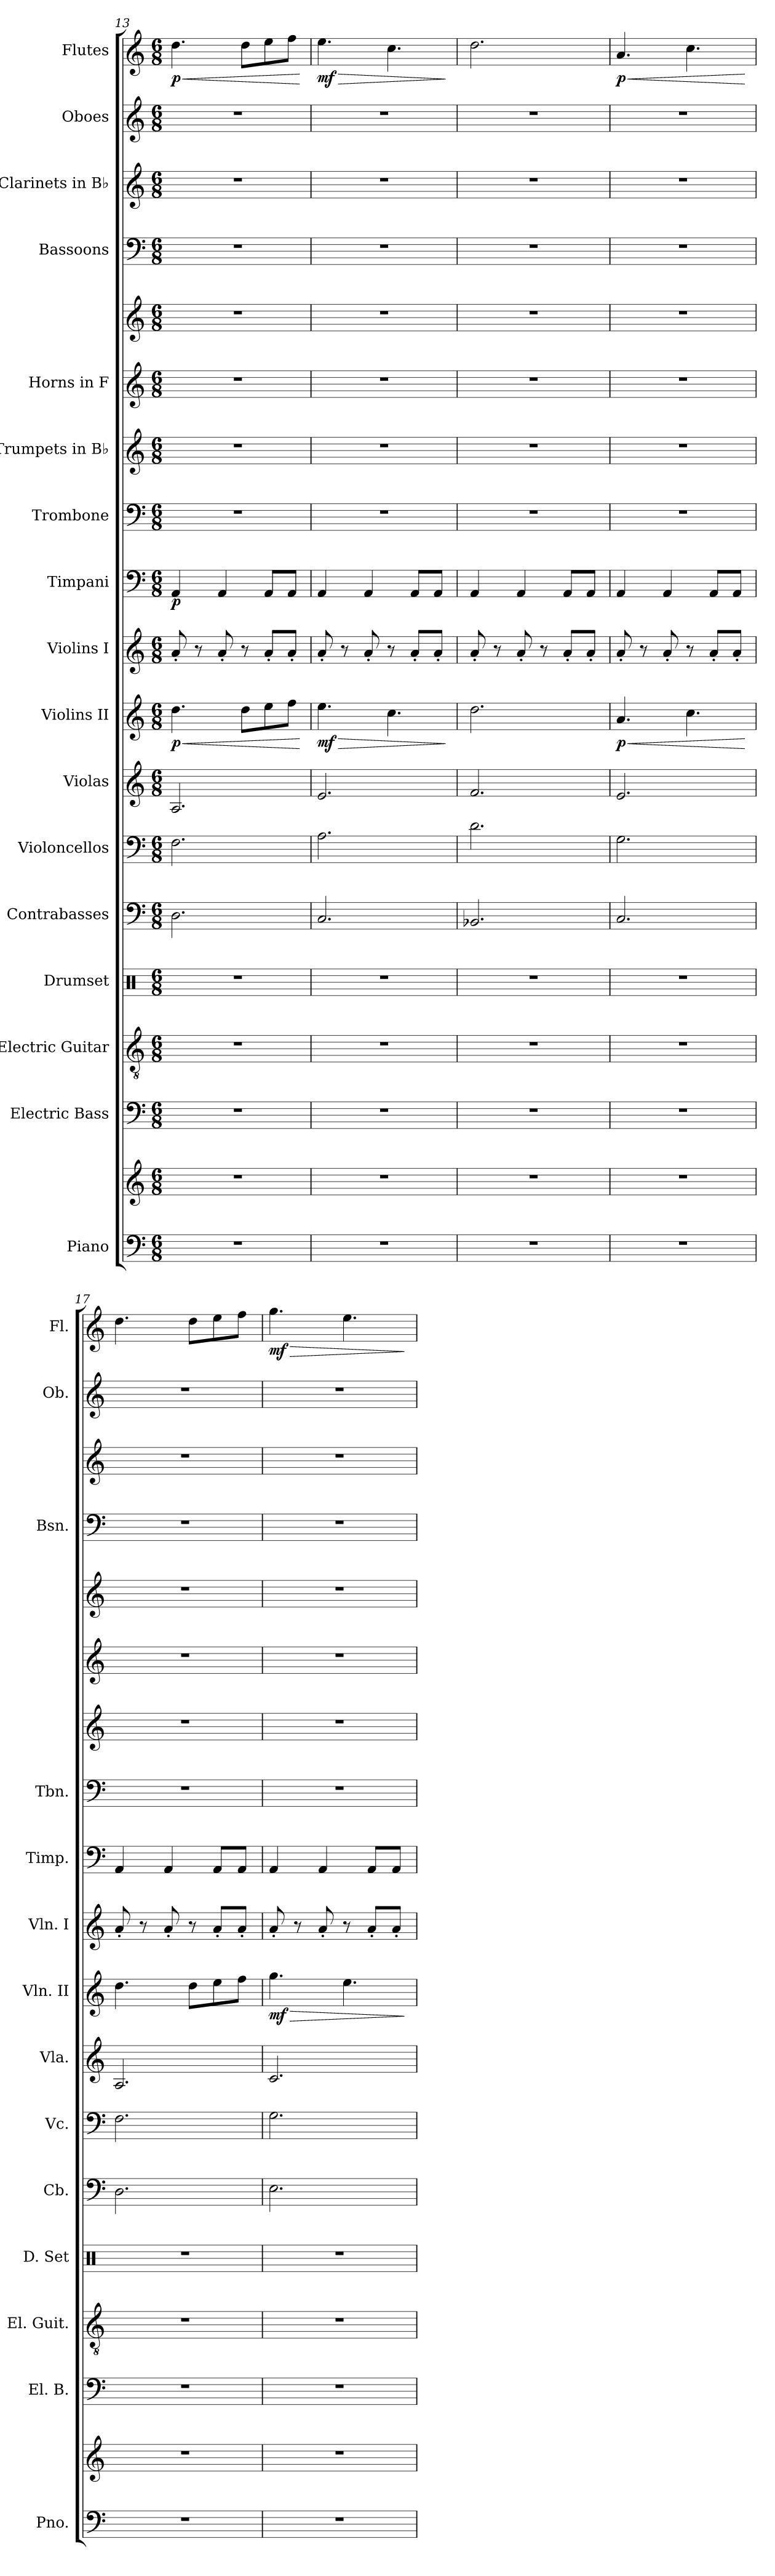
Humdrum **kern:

**kern	**kern	**kern	**kern	**kern	**kern	**kern	**kern	**kern	**dynam	**kern	**kern	**dynam	**kern	**kern	**kern	**kern	**kern	**kern	**kern	**kern	**dynam
*part17	*part17	*part16	*part15	*part14	*part13	*part12	*part11	*part10	*part10	*part9	*part8	*part8	*part7	*part6	*part5	*part5	*part4	*part3	*part2	*part1	*part1
*staff19	*staff18	*staff17	*staff16	*staff15	*staff14	*staff13	*staff12	*staff11	*staff11	*staff10	*staff9	*staff9	*staff8	*staff7	*staff6	*staff5	*staff4	*staff3	*staff2	*staff1	*staff1
*I"Piano	*	*I"Electric Bass	*I"Electric Guitar	*I"Drumset	*I"Contrabasses	*I"Violoncellos	*I"Violas	*I"Violins II	*	*I"Violins I	*I"Timpani	*	*I"Trombone	*I"Trumpets in B♭	*I"Horns in F	*	*I"Bassoons	*I"Clarinets in B♭	*I"Oboes	*I"Flutes	*
*I'Pno.	*	*I'El. B.	*I'El. Guit.	*I'D. Set	*I'Cb.	*I'Vc.	*I'Vla.	*I'Vln. II	*	*I'Vln. I	*I'Timp.	*	*I'Tbn.	*	*	*	*I'Bsn.	*	*I'Ob.	*I'Fl.	*
*clefF4	*clefG2	*clefF4	*clefGv2	*clefX	*clefF4	*clefF4	*clefG2	*clefG2	*	*clefG2	*clefF4	*	*clefF4	*clefG2	*clefG2	*clefG2	*clefF4	*clefG2	*clefG2	*clefG2	*
*	*	*ITrd7c12	*ITrd7c12	*	*ITrd7c12	*	*	*	*	*	*	*	*	*ITrd1c2	*ITrd4c7	*ITrd4c7	*	*ITrd1c2	*	*	*
*k[]	*k[]	*k[]	*k[]	*k[]	*k[]	*k[]	*k[]	*k[]	*	*k[]	*k[]	*	*k[]	*k[b-e-]	*k[b-]	*k[b-]	*k[]	*k[b-e-]	*k[]	*k[]	*
*M6/8	*M6/8	*M6/8	*M6/8	*M6/8	*M6/8	*M6/8	*M6/8	*M6/8	*	*M6/8	*M6/8	*	*M6/8	*M6/8	*M6/8	*M6/8	*M6/8	*M6/8	*M6/8	*M6/8	*
=13	=13	=13	=13	=13	=13	=13	=13	=13	=13	=13	=13	=13	=13	=13	=13	=13	=13	=13	=13	=13	=13
!	!	!	!	!	!	!	!	!	!LO:HP:b	!	!	!	!	!	!	!	!	!	!	!	!LO:HP:b
!	!	!	!	!	!	!	!	!	!LO:DY:n=1:b	!	!	!LO:DY:b	!	!	!	!	!	!	!	!	!LO:DY:n=1:b
2.r	2.r	2.r	2.r	2.r	2.DD\	2.F\	2.A/	4.dd\	< p	8a'/	4AA/	p	2.r	2.r	2.r	2.r	2.r	2.r	2.r	4.dd\	< p
.	.	.	.	.	.	.	.	.	.	8r	.	.	.	.	.	.	.	.	.	.	.
.	.	.	.	.	.	.	.	.	.	8a'/	4AA/	.	.	.	.	.	.	.	.	.	.
.	.	.	.	.	.	.	.	8dd\L	.	8r	.	.	.	.	.	.	.	.	.	8dd\L	.
.	.	.	.	.	.	.	.	8ee\	.	8a'/L	8AA/L	.	.	.	.	.	.	.	.	8ee\	.
.	.	.	.	.	.	.	.	8ff\J	.	8a'/J	8AA/J	.	.	.	.	.	.	.	.	8ff\J	.
.	.	.	.	.	.	.	.	.	[	.	.	.	.	.	.	.	.	.	.	.	[
=14	=14	=14	=14	=14	=14	=14	=14	=14	=14	=14	=14	=14	=14	=14	=14	=14	=14	=14	=14	=14	=14
!	!	!	!	!	!	!	!	!	!LO:HP:b	!	!	!	!	!	!	!	!	!	!	!	!LO:HP:b
!	!	!	!	!	!	!	!	!	!LO:DY:n=1:b	!	!	!	!	!	!	!	!	!	!	!	!LO:DY:n=1:b
2.r	2.r	2.r	2.r	2.r	2.CC/	2.A\	2.e/	4.ee\	> mf	8a'/	4AA/	.	2.r	2.r	2.r	2.r	2.r	2.r	2.r	4.ee\	> mf
.	.	.	.	.	.	.	.	.	.	8r	.	.	.	.	.	.	.	.	.	.	.
.	.	.	.	.	.	.	.	.	.	8a'/	4AA/	.	.	.	.	.	.	.	.	.	.
.	.	.	.	.	.	.	.	4.cc\	.	8r	.	.	.	.	.	.	.	.	.	4.cc\	.
.	.	.	.	.	.	.	.	.	.	8a'/L	8AA/L	.	.	.	.	.	.	.	.	.	.
.	.	.	.	.	.	.	.	.	.	8a'/J	8AA/J	.	.	.	.	.	.	.	.	.	.
.	.	.	.	.	.	.	.	.	]	.	.	.	.	.	.	.	.	.	.	.	]
=15	=15	=15	=15	=15	=15	=15	=15	=15	=15	=15	=15	=15	=15	=15	=15	=15	=15	=15	=15	=15	=15
2.r	2.r	2.r	2.r	2.r	2.BBB-X/	2.d\	2.f/	2.dd\	.	8a'/	4AA/	.	2.r	2.r	2.r	2.r	2.r	2.r	2.r	2.dd\	.
.	.	.	.	.	.	.	.	.	.	8r	.	.	.	.	.	.	.	.	.	.	.
.	.	.	.	.	.	.	.	.	.	8a'/	4AA/	.	.	.	.	.	.	.	.	.	.
.	.	.	.	.	.	.	.	.	.	8r	.	.	.	.	.	.	.	.	.	.	.
.	.	.	.	.	.	.	.	.	.	8a'/L	8AA/L	.	.	.	.	.	.	.	.	.	.
.	.	.	.	.	.	.	.	.	.	8a'/J	8AA/J	.	.	.	.	.	.	.	.	.	.
=16	=16	=16	=16	=16	=16	=16	=16	=16	=16	=16	=16	=16	=16	=16	=16	=16	=16	=16	=16	=16	=16
!	!	!	!	!	!	!	!	!	!LO:HP:b	!	!	!	!	!	!	!	!	!	!	!	!LO:HP:b
!	!	!	!	!	!	!	!	!	!LO:DY:n=1:b	!	!	!	!	!	!	!	!	!	!	!	!LO:DY:n=1:b
2.r	2.r	2.r	2.r	2.r	2.CC/	2.G\	2.e/	4.a/	< p	8a'/	4AA/	.	2.r	2.r	2.r	2.r	2.r	2.r	2.r	4.a/	< p
.	.	.	.	.	.	.	.	.	.	8r	.	.	.	.	.	.	.	.	.	.	.
.	.	.	.	.	.	.	.	.	.	8a'/	4AA/	.	.	.	.	.	.	.	.	.	.
.	.	.	.	.	.	.	.	4.cc\	.	8r	.	.	.	.	.	.	.	.	.	4.cc\	.
.	.	.	.	.	.	.	.	.	.	8a'/L	8AA/L	.	.	.	.	.	.	.	.	.	.
.	.	.	.	.	.	.	.	.	.	8a'/J	8AA/J	.	.	.	.	.	.	.	.	.	.
.	.	.	.	.	.	.	.	.	[	.	.	.	.	.	.	.	.	.	.	.	[
=17	=17	=17	=17	=17	=17	=17	=17	=17	=17	=17	=17	=17	=17	=17	=17	=17	=17	=17	=17	=17	=17
2.r	2.r	2.r	2.r	2.r	2.DD\	2.F\	2.A/	4.dd\	.	8a'/	4AA/	.	2.r	2.r	2.r	2.r	2.r	2.r	2.r	4.dd\	.
.	.	.	.	.	.	.	.	.	.	8r	.	.	.	.	.	.	.	.	.	.	.
.	.	.	.	.	.	.	.	.	.	8a'/	4AA/	.	.	.	.	.	.	.	.	.	.
.	.	.	.	.	.	.	.	8dd\L	.	8r	.	.	.	.	.	.	.	.	.	8dd\L	.
.	.	.	.	.	.	.	.	8ee\	.	8a'/L	8AA/L	.	.	.	.	.	.	.	.	8ee\	.
.	.	.	.	.	.	.	.	8ff\J	.	8a'/J	8AA/J	.	.	.	.	.	.	.	.	8ff\J	.
=18	=18	=18	=18	=18	=18	=18	=18	=18	=18	=18	=18	=18	=18	=18	=18	=18	=18	=18	=18	=18	=18
!	!	!	!	!	!	!	!	!	!LO:HP:b	!	!	!	!	!	!	!	!	!	!	!	!LO:HP:b
!	!	!	!	!	!	!	!	!	!LO:DY:n=1:b	!	!	!	!	!	!	!	!	!	!	!	!LO:DY:n=1:b
2.r	2.r	2.r	2.r	2.r	2.EE\	2.G\	2.c/	4.gg\	> mf	8a'/	4AA/	.	2.r	2.r	2.r	2.r	2.r	2.r	2.r	4.gg\	> mf
.	.	.	.	.	.	.	.	.	.	8r	.	.	.	.	.	.	.	.	.	.	.
.	.	.	.	.	.	.	.	.	.	8a'/	4AA/	.	.	.	.	.	.	.	.	.	.
.	.	.	.	.	.	.	.	4.ee\	.	8r	.	.	.	.	.	.	.	.	.	4.ee\	.
.	.	.	.	.	.	.	.	.	.	8a'/L	8AA/L	.	.	.	.	.	.	.	.	.	.
.	.	.	.	.	.	.	.	.	.	8a'/J	8AA/J	.	.	.	.	.	.	.	.	.	.
.	.	.	.	.	.	.	.	.	]	.	.	.	.	.	.	.	.	.	.	.	]
=	=	=	=	=	=	=	=	=	=	=	=	=	=	=	=	=	=	=	=	=	=
*-	*-	*-	*-	*-	*-	*-	*-	*-	*-	*-	*-	*-	*-	*-	*-	*-	*-	*-	*-	*-	*-
